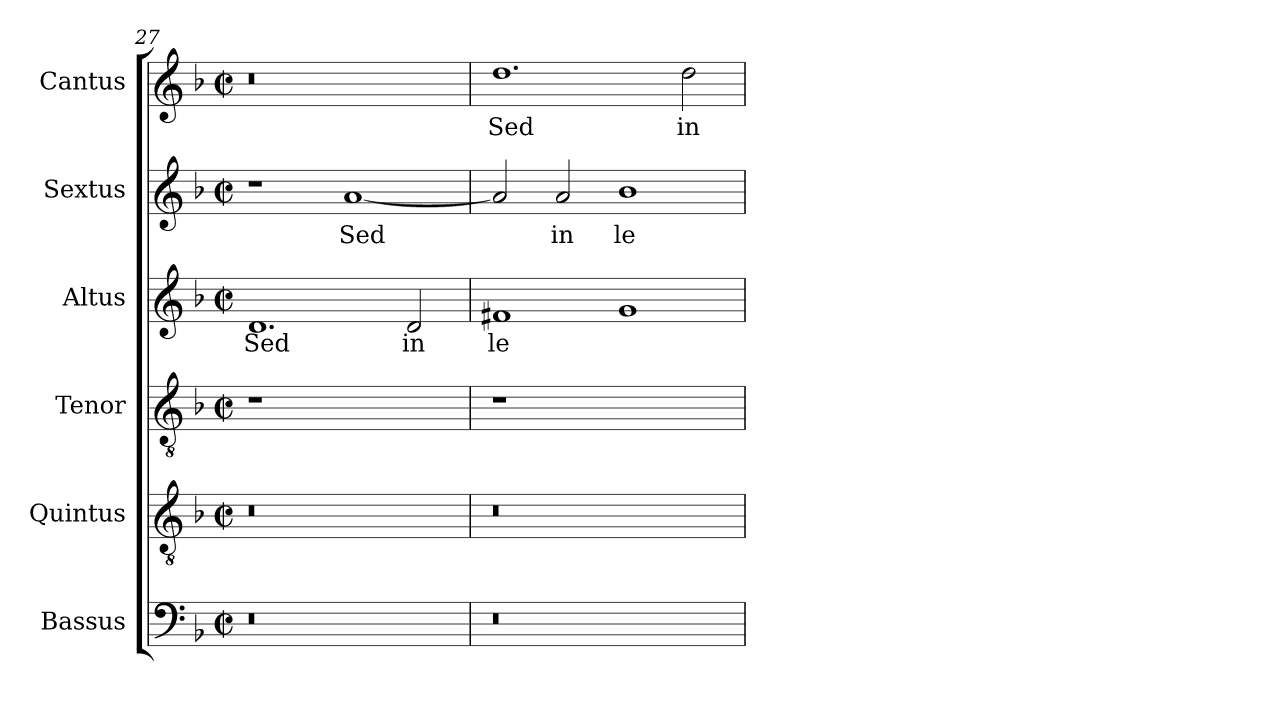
**kern	**kern	**kern	**kern	**text	**kern	**text	**kern	**text
*part6	*part5	*part4	*part3	*part3	*part2	*part2	*part1	*part1
*staff6	*staff5	*staff4	*staff3	*staff3	*staff2	*staff2	*staff1	*staff1
*I"Bassus	*I"Quintus	*I"Tenor	*I"Altus	*	*I"Sextus	*	*I"Cantus	*
*I'B	*I'Q	*I'T	*I'A	*	*I'S	*	*I'C	*
!!LO:LB:g=z
*clefF4	*clefGv2	*clefGv2	*clefG2	*	*clefG2	*	*clefG2	*
*k[b-]	*k[b-]	*k[b-]	*k[b-]	*	*k[b-]	*	*k[b-]	*
*F:	*F:	*F:	*F:	*	*F:	*	*F:	*
*M2/2	*M2/2	*M2/2	*M2/2	*	*M2/2	*	*M2/2	*
*met(c|)	*met(c|)	*met(c|)	*met(c|)	*	*met(c|)	*	*met(c|)	*
=27	=27	=27	=27	=27	=27	=27	=27	=27
!	!	!	!	!LO:LY:b:cj	!	!	!	!
0r	0r	1r	1.d	Sed	1r	.	0r	.
!	!	!	!	!	!	!LO:LY:b:cj	!	!
.	.	1ryy	.	.	[<1a	Sed	.	.
!	!	!	!	!LO:LY:b:cj	!	!	!	!
.	.	.	2d/	in	.	.	.	.
=28	=28	=28	=28	=28	=28	=28	=28	=28
!	!	!	!	!LO:LY:b:cj	!	!LO:LY:b:cj	!	!LO:LY:b:cj
0r	0r	1r	1f#X	le	2a/]	.	1.dd	Sed
!	!	!	!	!	!	!LO:LY:b:cj	!	!
.	.	.	.	.	2a/	in	.	.
!	!	!	!	!LO:LY:b:cj	!	!LO:LY:b:cj	!	!
.	.	1ryy	1g	.	1b-	le	.	.
!	!	!	!	!	!	!	!	!LO:LY:b:cj
.	.	.	.	.	.	.	2dd\	in
=	=	=	=	=	=	=	=	=
*-	*-	*-	*-	*-	*-	*-	*-	*-
